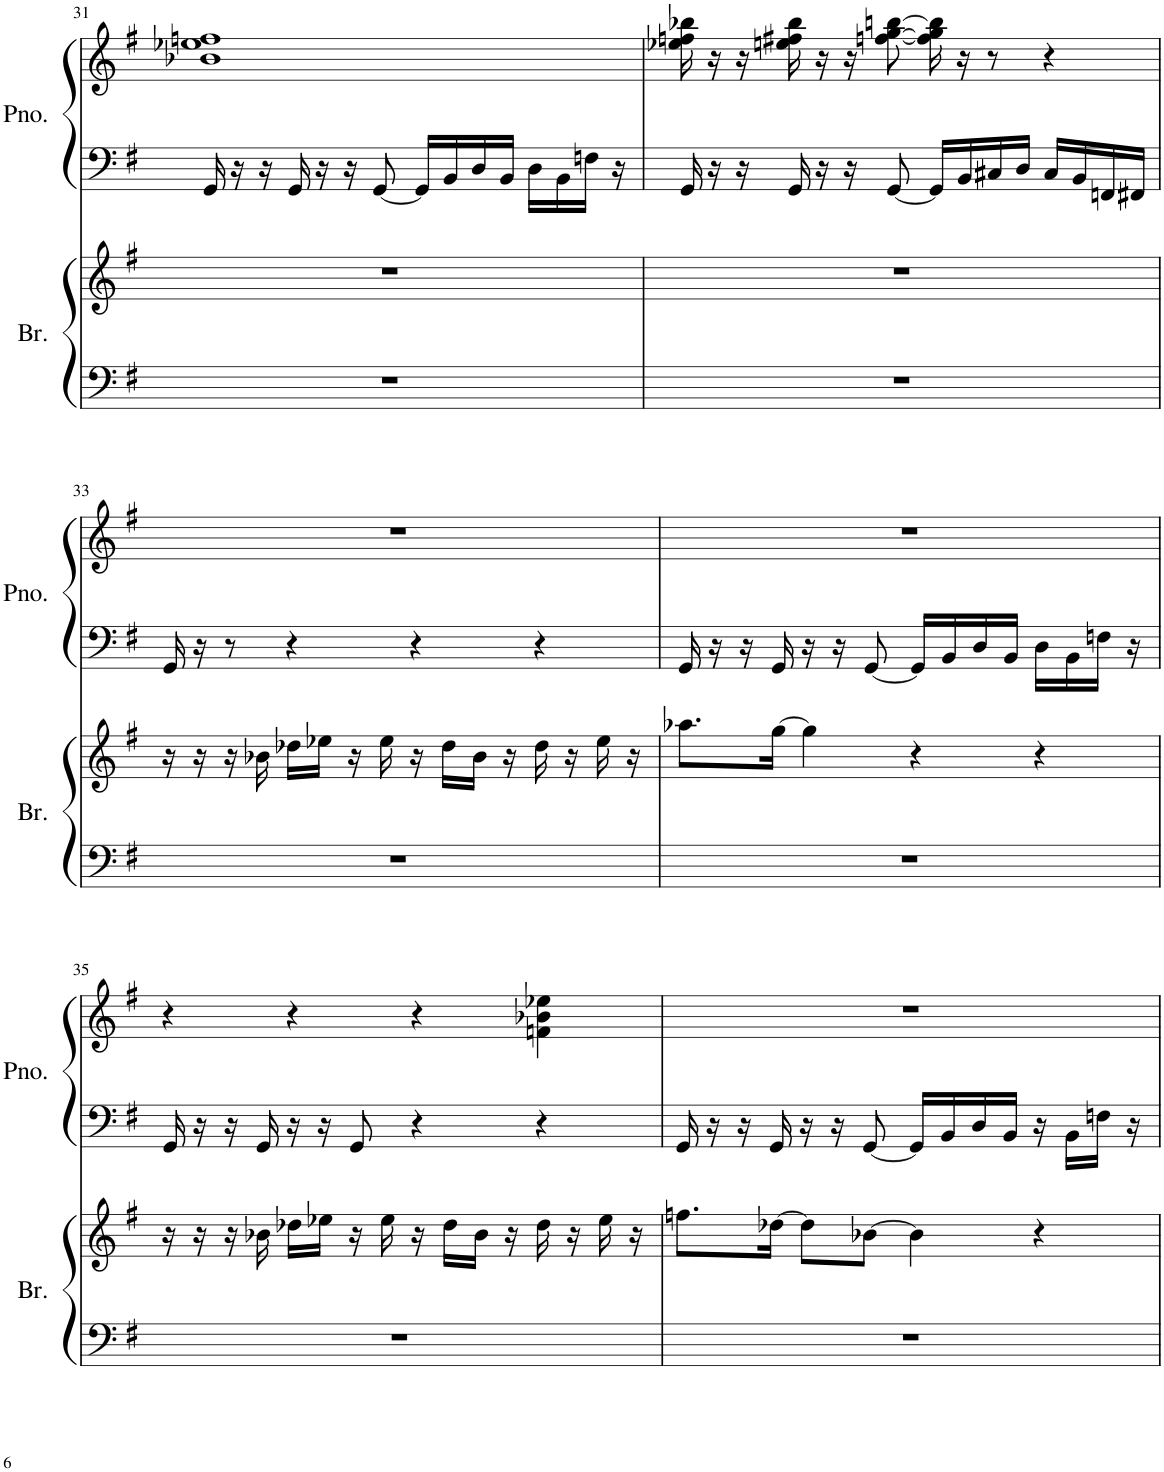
**kern	**kern	**kern	**kern
*part2	*part2	*part1	*part1
*staff4	*staff3	*staff2	*staff1
*I"Brass	*	*I"Piano	*
*I'Br.	*	*I'Pno.	*
!!LO:PB:g=z
*clefF4	*clefG2	*clefF4	*clefG2
*k[f#]	*k[f#]	*k[f#]	*k[f#]
*M4/4	*M4/4	*M4/4	*M4/4
=31	=31	=31	=31
1r	1r	16GG/	1b-X 1ee-X 1ffn
.	.	16r	.
.	.	16r	.
.	.	16GG/	.
.	.	16r	.
.	.	16r	.
.	.	[8GG/	.
.	.	16GG/LL]	.
.	.	16BB/	.
.	.	16D/	.
.	.	16BB/JJ	.
.	.	16D\LL	.
.	.	16BB\	.
.	.	16Fn\JJ	.
.	.	16r	.
=32	=32	=32	=32
1r	1r	16GG/	16ee-X\ 16ffn\ 16bb-X\
.	.	16r	16r
.	.	16r	16r
.	.	16GG/	16een\ 16ff#X\ 16bb-\
.	.	16r	16r
.	.	16r	16r
.	.	[8GG/	[8ffn\ [8gg\ [8bbn\
.	.	16GG/LL]	16ff\] 16gg\] 16bb\]
.	.	16BB/	16r
.	.	16C#X/	8r
.	.	16D/JJ	.
.	.	16C#/LL	4r
.	.	16BB/	.
.	.	16FFn/	.
.	.	16FF#X/JJ	.
!!LO:LB:g=z
=33	=33	=33	=33
1r	16r	16GG/	1r
.	16r	16r	.
.	16r	8r	.
.	16b-X\	.	.
.	16dd-X\LL	4r	.
.	16ee-X\JJ	.	.
.	16r	.	.
.	16ee-\	.	.
.	16r	4r	.
.	16dd-\LL	.	.
.	16b-\JJ	.	.
.	16r	.	.
.	16dd-\	4r	.
.	16r	.	.
.	16ee-\	.	.
.	16r	.	.
=34	=34	=34	=34
1r	8.aa-X\L	16GG/	1r
.	.	16r	.
.	.	16r	.
.	[16gg\Jk	16GG/	.
.	4gg\]	16r	.
.	.	16r	.
.	.	[8GG/	.
.	4r	16GG/LL]	.
.	.	16BB/	.
.	.	16D/	.
.	.	16BB/JJ	.
.	4r	16D\LL	.
.	.	16BB\	.
.	.	16Fn\JJ	.
.	.	16r	.
!!LO:LB:g=z
=35	=35	=35	=35
1r	16r	16GG/	4r
.	16r	16r	.
.	16r	16r	.
.	16b-X\	16GG/	.
.	16dd-X\LL	16r	4r
.	16ee-X\JJ	16r	.
.	16r	8GG/	.
.	16ee-\	.	.
.	16r	4r	4r
.	16dd-\LL	.	.
.	16b-\JJ	.	.
.	16r	.	.
.	16dd-\	4r	4fn\ 4b-X\ 4ee-X\
.	16r	.	.
.	16ee-\	.	.
.	16r	.	.
=36	=36	=36	=36
1r	8.ffn\L	16GG/	1r
.	.	16r	.
.	.	16r	.
.	[16dd-X\Jk	16GG/	.
.	8dd-\L]	16r	.
.	.	16r	.
.	[8b-X\J	[8GG/	.
.	4b-\]	16GG/LL]	.
.	.	16BB/	.
.	.	16D/	.
.	.	16BB/JJ	.
.	4r	16r	.
.	.	16BB\LL	.
.	.	16Fn\JJ	.
.	.	16r	.
=	=	=	=
*-	*-	*-	*-
